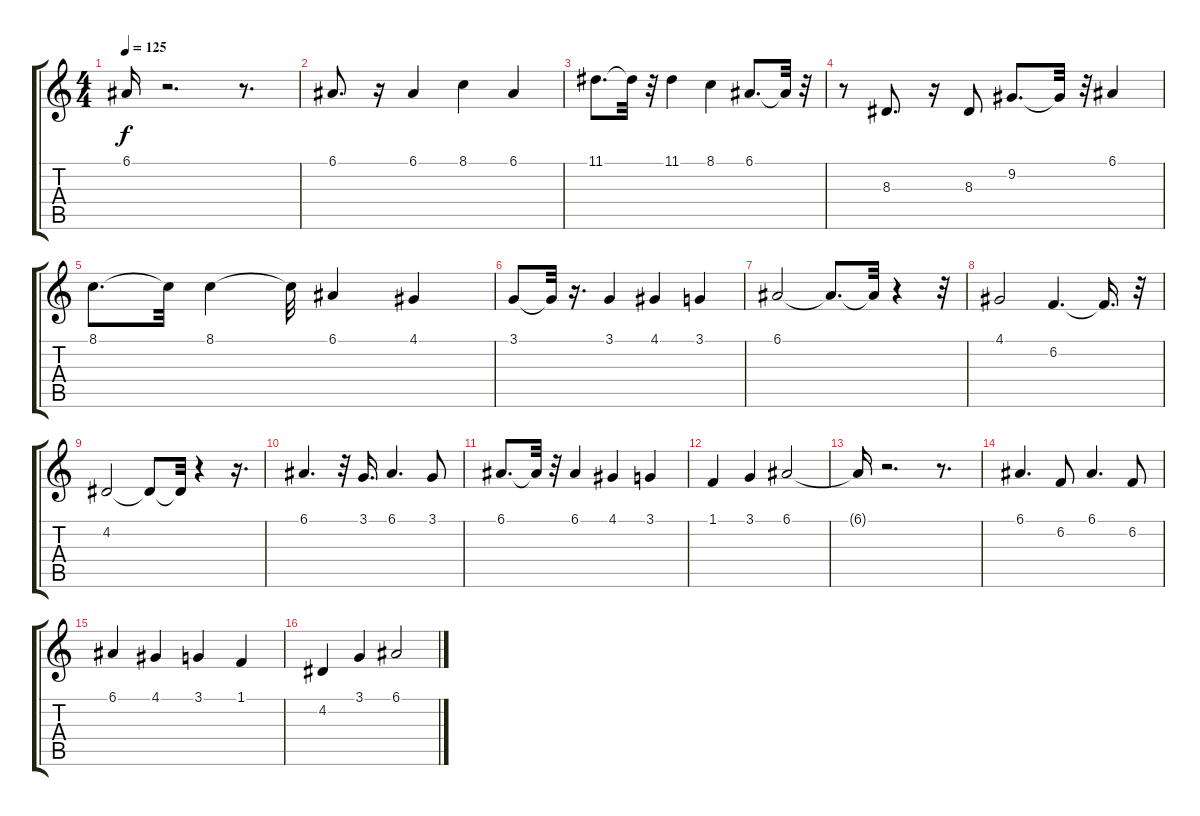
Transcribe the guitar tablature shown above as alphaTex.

\track "" {instrument flute}
\staff {score tabs}
\tuning (E4 B3 G3 D3 A2 E2) {hide}
\ts (4 4)
\tempo 125
\clef g2
\ks c
6.1{t}.16{dy f} r.2{d} r.8{d} |
6.1.8{d} r.16 6.1.4 8.1.4 6.1.4 |
11.1.8{d} 11.1{t}.32 r.32 11.1.4 8.1.4 6.1.8{d} 6.1{t}.32 r.32 |
r.8 8.3.8{d} r.16 8.3.8 9.2.8{d} 9.2{t}.32 r.32 6.1.4 |
8.1.8{d} 8.1{t}.32 8.1.4 8.1{t}.32 6.1.4 4.1.4 |
3.1.8 3.1{t}.32 r.16{d} 3.1.4 4.1.4 3.1.4 |
6.1.2 6.1{t}.8{d} 6.1{t}.32 r.4 r.32 |
4.1.2 6.2.4{d} 6.2{t}.16{d} r.32 |
4.2.2 4.2{t}.8 4.2{t}.32 r.4 r.16{d} |
6.1.4{d} r.32 3.1.16{d} 6.1.4{d} 3.1.8 |
6.1.8{d} 6.1{t}.32 r.32 6.1.4 4.1.4 3.1.4 |
1.1.4 3.1.4 6.1.2 |
6.1{t}.16 r.2{d} r.8{d} |
6.1.4{d} 6.2.8 6.1.4{d} 6.2.8 |
6.1.4 4.1.4 3.1.4 1.1.4 |
4.2.4 3.1.4 6.1.2
